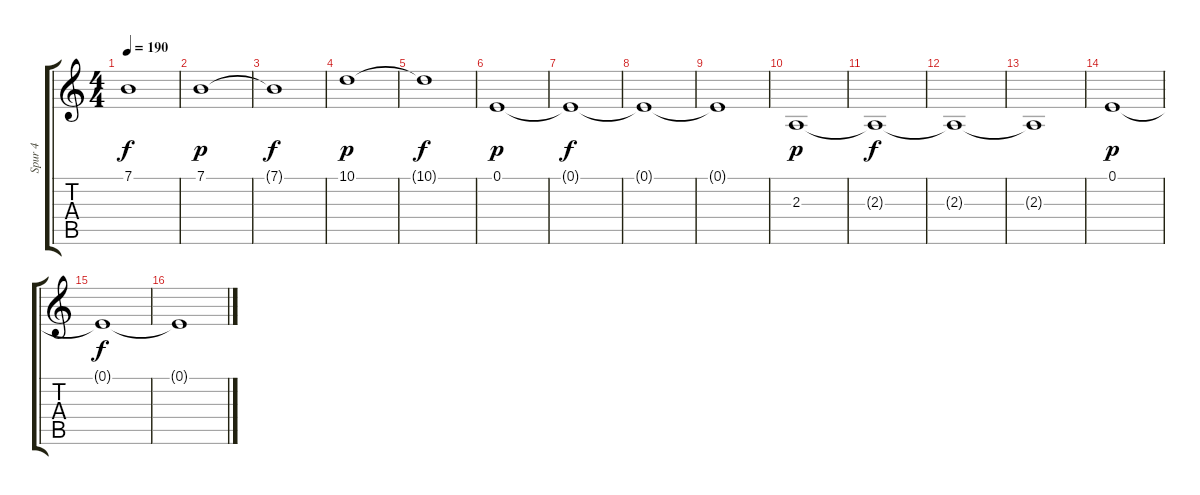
\track ("Spur 4" "Spur 4") {instrument fx2soundtrack}
\staff {score tabs}
\tuning (E4 B3 G3 D3 A2 E2) {hide}
\ts (4 4)
\tempo 190
\clef g2
\ks c
7.1{t}.1{dy f} |
7.1.1{dy p} |
7.1{t}.1{dy f} |
10.1.1{dy p} |
10.1{t}.1{dy f} |
0.1.1{dy p} |
0.1{t}.1{dy f} |
0.1{t}.1 |
0.1{t}.1 |
2.3.1{dy p} |
2.3{t}.1{dy f} |
2.3{t}.1 |
2.3{t}.1 |
0.1.1{dy p} |
0.1{t}.1{dy f} |
0.1{t}.1
